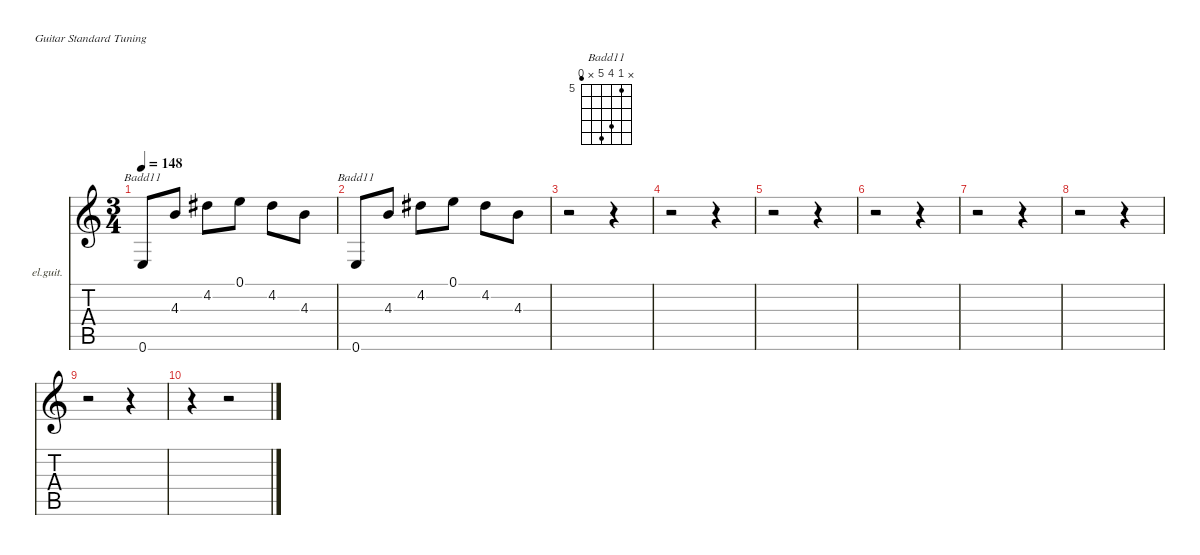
\defaultSystemsLayout 4
\hideDynamics
\bracketExtendMode nobrackets
\firstSystemTrackNameOrientation horizontal
\otherSystemsTrackNameOrientation horizontal
\track ("Guitar Arpeggios" "el.guit.") {instrument electricguitarmuted}
\staff {score tabs}
\tuning (E4 B3 G3 D3 A2 E2)
\chord ("Badd11" x 5 8 9 x 4) {firstfret 5}
\ts (3 4)
\tempo 148
\clef g2
\ks c
0.6.8{ch "Badd11" dy f beam Up} 4.3.8{beam Up} 4.2{acc #}.8{beam Down} 0.1.8{beam Down} 4.2{acc #}.8{beam Down} 4.3.8{beam Down} |
0.6.8{ch "Badd11" beam Up} 4.3.8{beam Up} 4.2{acc #}.8{beam Down} 0.1.8{beam Down} 4.2{acc #}.8{beam Down} 4.3.8{beam Down} |
r.2{beam Down} r.4{beam Down} |
r.2{beam Down} r.4{beam Down} |
r.2{beam Down} r.4{beam Down} |
r.2{beam Down} r.4{beam Down} |
r.2{beam Down} r.4{beam Down} |
r.2{beam Down} r.4{beam Down} |
r.2{beam Down} r.4{beam Down} |
r.4{beam Down} r.2{beam Down}
